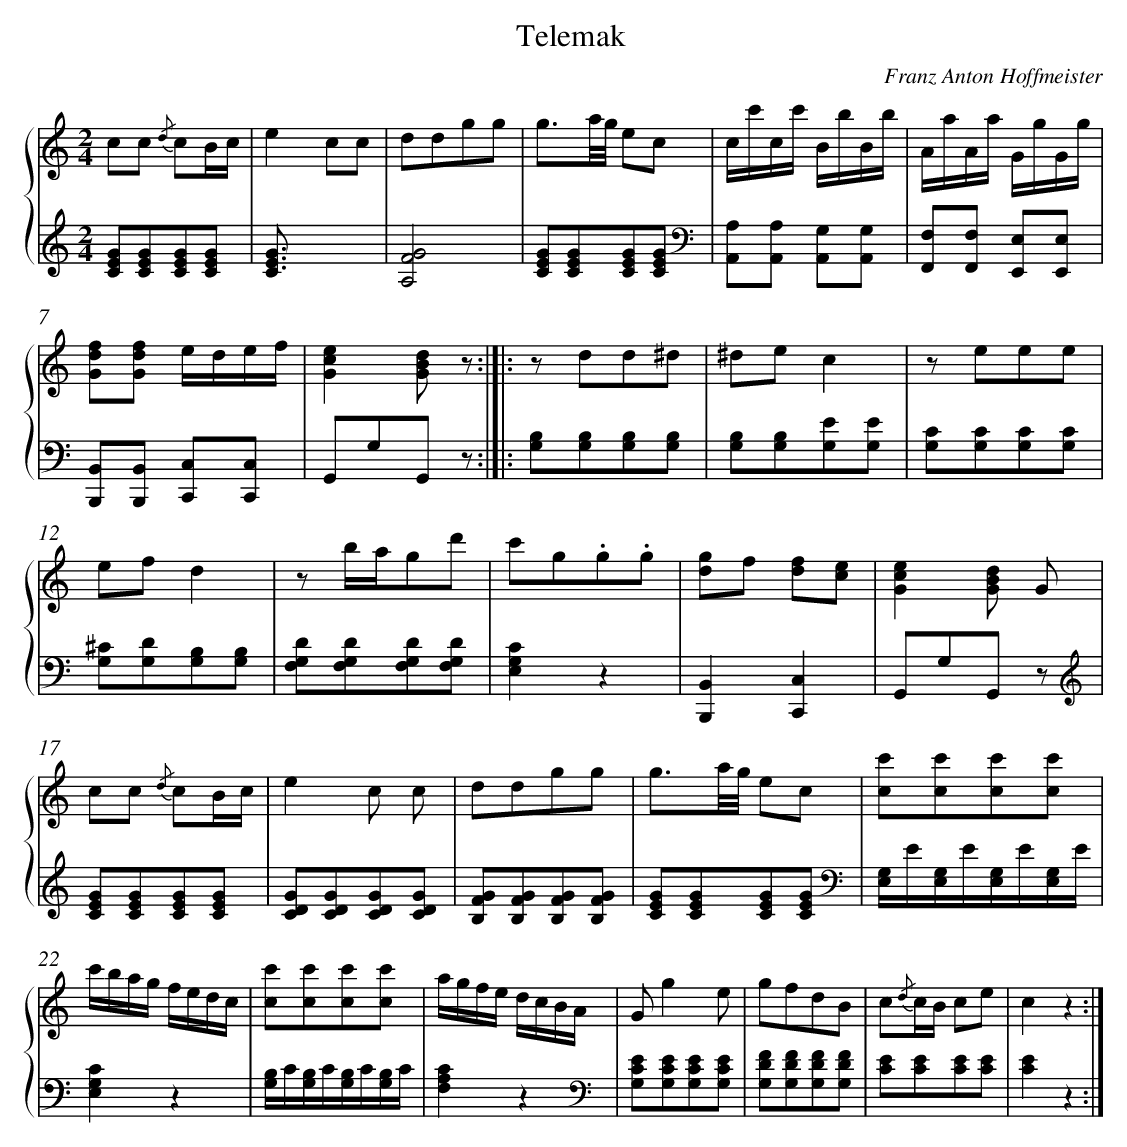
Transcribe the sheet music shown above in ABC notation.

X:1
T: Telemak
C: Franz Anton Hoffmeister
L: 1/8
M: 2/4
%%staves {1 2}
V: 1 clef=treble
V: 2 clef=treble
K: C
[V:1] cc {/d} cB/c/ |
[V:2] [GEC][GEC][GEC][GEC] |
[V:1] e2cc |
[V:2] [GEC]> xx2 |
[V:1] ddgg |
[V:2] [G4F4A,4] |
[V:1] g3/a//g// ec |
[V:2] [GEC][GEC][GEC][GEC][K:clef=bass] |
[V:1] c/c'/c/c'/ B/b/B/b/ |
[V:2] [A,A,,][A,A,,] [G,A,,][G,A,,] |
[V:1] A/a/A/a/ G/g/G/g/ |
[V:2] [F,F,,][F,F,,] [E,E,,][E,E,,] |
[V:1] [fdG][fdG] e/d/e/f/ |
[V:2] [B,,B,,,][B,,B,,,] [C,C,,][C,C,,] |
[V:1] [e2c2G2][dBG] z :|]|:
[V:2] G,,G,G,, z :|]|:
[V:1] z dd^d |
[V:2] [B,G,][B,G,][B,G,][B,G,] |
[V:1] ^dec2 |
[V:2] [B,G,][B,G,][EG,][EG,] |
[V:1] z eee |
[V:2] [CG,][CG,][CG,][CG,] |
[V:1] efd2 |
[V:2] [^CG,][DG,][B,G,][B,G,] |
[V:1] z b/a/gd' |
[V:2] [DG,F,][DG,F,][DG,F,][DG,F,] |
[V:1] c'g.g.g |
[V:2] [C2G,2E,2]z2 |
[V:1] [gd]f [fd][ec] |
[V:2] [B,,2B,,,2][C,2C,,2] |
[V:1] [e2c2G2][dBG] G |
[V:2] G,,G,G,, z[K:clef=treble] |
[V:1] cc {/d} cB/c/ |
[V:2] [GEC][GEC][GEC][GEC] |
[V:1] e2c c |
[V:2] [GDC][GDC][GDC][GDC] |
[V:1] ddgg |
[V:2] [GFB,][GFB,][GFB,][GFB,] |
[V:1] g3/a//g// ec |
[V:2] [GEC][GEC][GEC][GEC][K:clef=bass] |
[V:1] [c'c][c'c][c'c][c'c] |
[V:2] [G,/E,/]E/[G,/E,/]E/[G,/E,/]E/[G,/E,/]E/ |
[V:1] c'/b/a/g/ f/e/d/c/ |
[V:2] [C2G,2E,2]z2 |
[V:1] [c'c][c'c][c'c][c'c] |
[V:2] [B,/G,/]C/[B,/G,/]C/[B,/G,/]C/[B,/G,/]C/ |
[V:1] a/g/f/e/ d/c/B/A/ |
[V:2] [C2A,2F,2]z2 |
[V:1] Gg2e |
[V:2] [K:clef=bass][ECG,][ECG,][ECG,][ECG,] |
[V:1] gfdB |
[V:2] [FDG,][FDG,][FDG,][FDG,] |
[V:1] c{/d}c/B/ ce |
[V:2] [EC][EC][EC][EC] |
[V:1] c2z2 :|]
[V:2] [E2C2]z2 :|]
